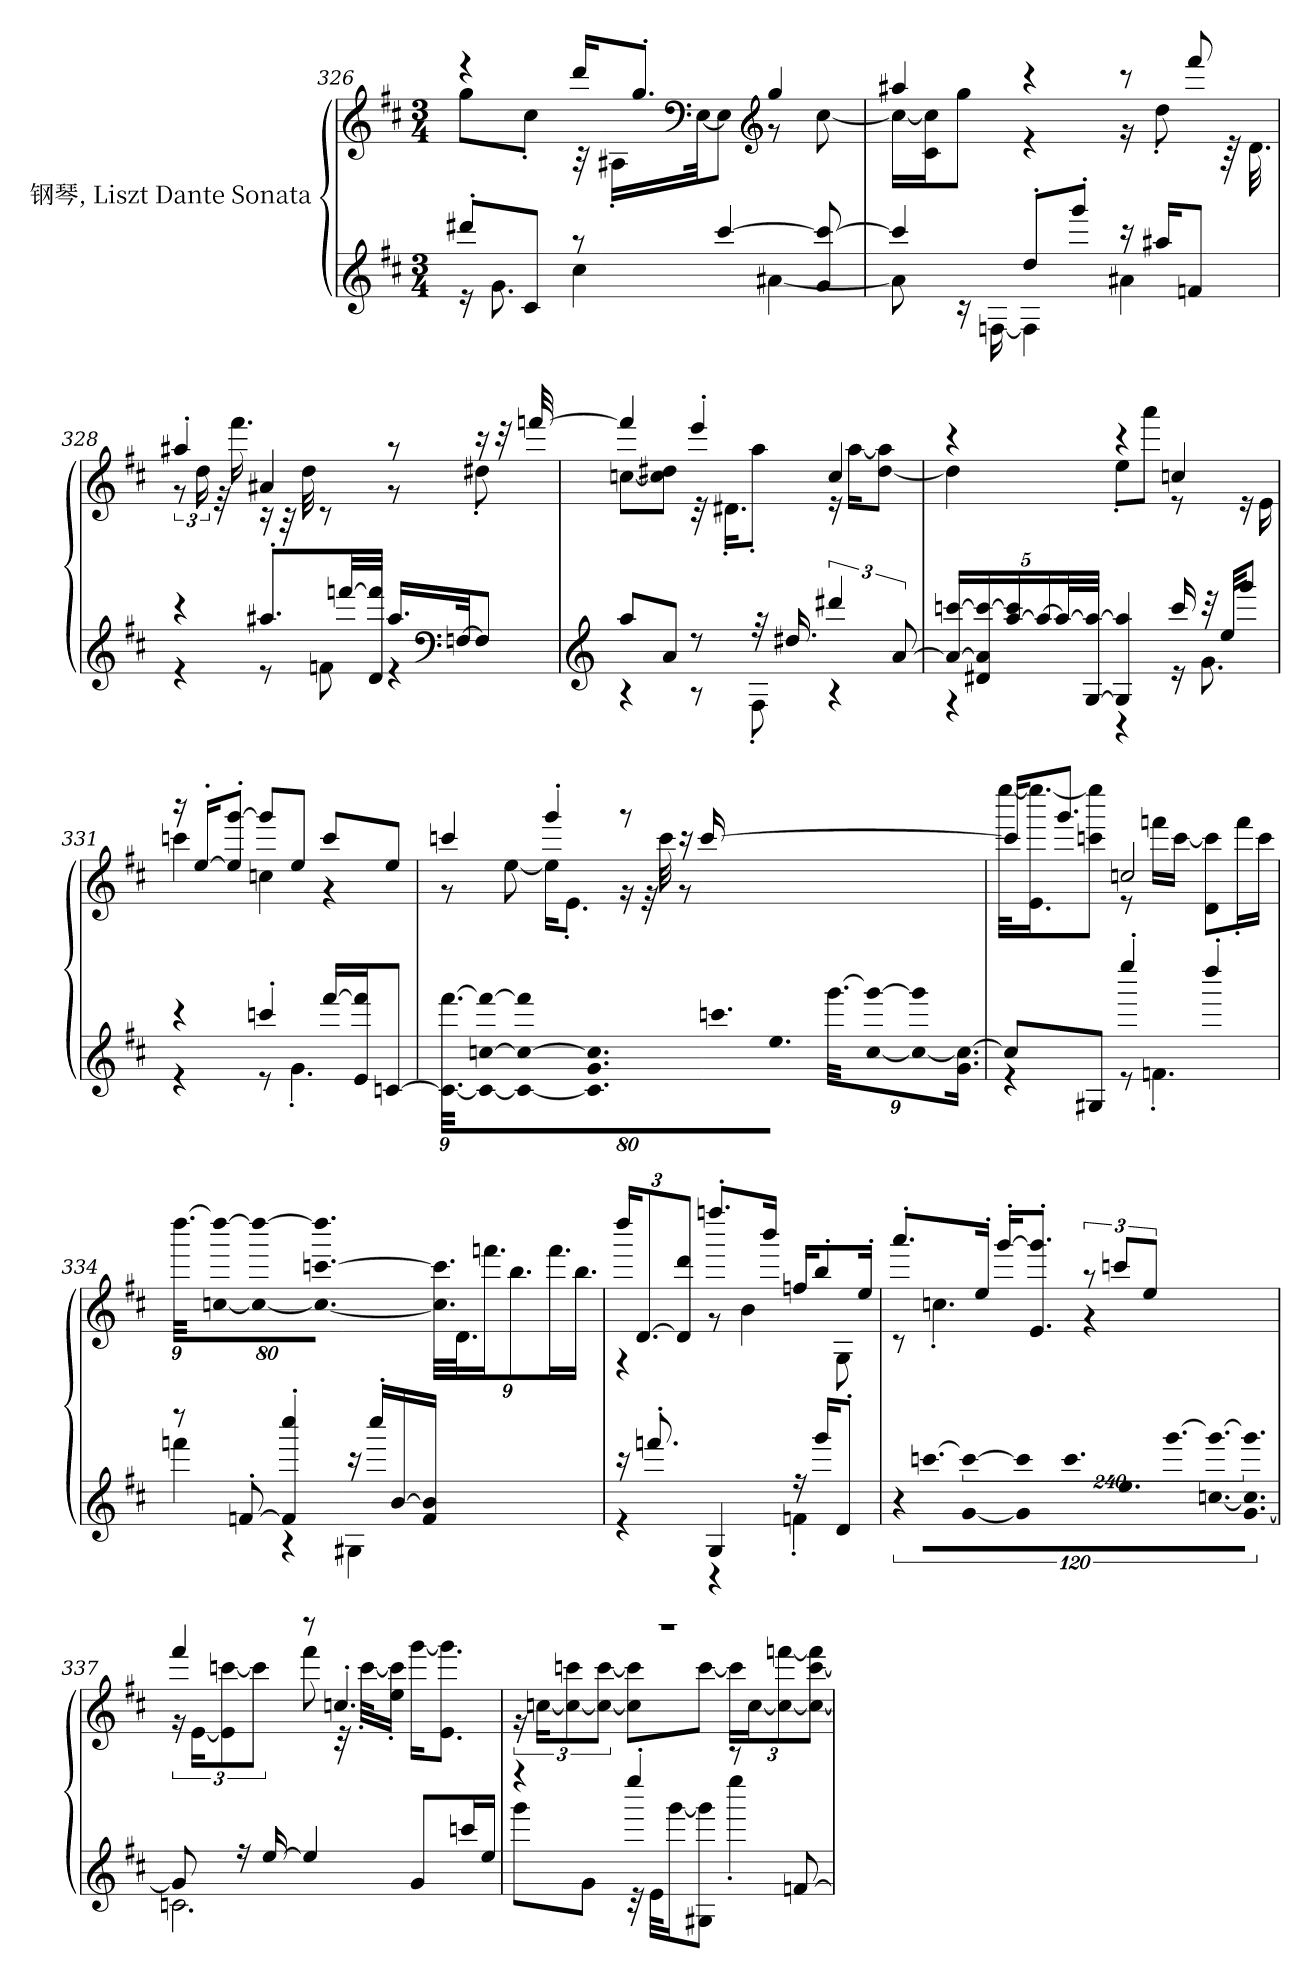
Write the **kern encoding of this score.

**kern	**kern
*part1	*part1
*staff2	*staff1
*I"钢琴, Liszt Dante Sonata	*
*clefG2	*clefG2
*k[f#c#]	*k[f#c#]
*M3/4	*M3/4
=326	=326
*^	*^
8ddd#X'/L	16r	4r	8gg\L
.	8.g\	.	.
8c#/J	.	.	8cc#'\J
8r	4cc#\	16ddd/KL	32r
.	.	.	16A#X'\LL
.	.	8.gg'/J	.
*	*	*clefF4	*
.	.	.	[32E\JK
[4ccc#/	.	.	8E\J]
*	*	*clefG2	*
.	[4a#X\	4gg/	8r
8g/ 8ccc#/_	.	.	[8cc#\
!!LO:PB:g=z	!!
=327	=327	=327	=327
4ccc#/]	8a#\]	4aa#X/	16cc#\LL_
.	.	.	16c#\ 16cc#\]J
.	16r	.	8gg\J
.	[16Fn\	.	.
8dd'/L	4F\]	4r	4r
8ggg'/J	.	.	.
16r	4a#X\	8r	16r
16aa#X/KL	.	.	8dd'\
8fn/J	.	8fff#/	.
.	.	.	64r
.	.	.	32.d\
=328	=328	=328	=328
4r	4r	4aa#X'/	12r
.	.	.	24dd\
.	.	.	32r
.	.	.	16.fff#\
8.aa#X'/L	8r	4a#X/	16r
.	.	.	32r
.	.	.	32dd\
.	8fn\	.	8r
[32fffn/LL	.	.	.
32d/ 32fff/]JJJ	.	.	.
16.aa#/LL	4r	8r	8r
*clefF4	*	*	*
[32Fn/JK	.	.	.
8F/J]	.	16r	8dd#X'\
.	.	32r	.
.	.	[32fffn/	.
!!LO:LB:g=z	!!
=329	=329	=329	=329
*clefG2	*	*	*
8aa/L	4r	4fff/]	[8ccn\L
8a/J	.	.	8cc\] 8dd#X\J
8r	8r	4eee'/	32r
.	.	.	16.d#X'\KL
32r	8F#'\	.	8aa'\J
16.dd#X/	.	.	.
6ddd#X/	4r	4cc/	16r
.	.	.	[16aa\KL
.	.	.	[8dd#\ 8aa\]J
[12a/	.	.	.
=330	=330	=330	=330
*Xbrackettup	*	*	*
20a/_ [20cccn/LL	4r	4r	4dd#\]
20d#X/ 20a/] 20ccc/_	.	.	.
[20aa/ 20ccc/]	.	.	.
20aa/_	.	.	.
40aa/L_	.	.	.
[40G/ 40aa/_JJJ	.	.	.
4G/] 4aa/]	4r	4r	8ee'\L
.	.	.	8aaa\J
16ccc/	16r	4ccn/	8r
32r	8.g\	.	.
32ee/KKL	.	.	.
8ggg/J	.	.	16r
.	.	.	16e\
!!LO:LB:g=z	!!
=331	=331	=331	=331
4r	4r	16r	4cccn\
.	.	[16ee'/KL	.
.	.	8ee/]' [8ggg/'J	.
4cccn'/	8r	8ggg/L]	4ccn\
.	4.g'\	8ee/J	.
[16fff#/LL	.	8ccc/L	4r
16e/ 16fff#/]J	.	.	.
[8cn/J	.	8ee/J	.
*v	*v	*	*
=332	=332	=332
36.c\_ [36.fff#\KKL	4cccn/	8r
!LO:N:vis=8	!	!
640%71c\_ [640%71ccn\ 640%71fff#\_	.	.
.	.	[8ee\
!LO:N:vis=64	!	!
640%9c\_ 640%9cc\_ 640%9fff#\]KKK	.	.
9.c\] 9.g\ 9.cc\]	.	.
.	4ggg'/	16ee\KL]
.	.	8.e'\J
18.cccn\L	.	.
18.ee\JJ	.	.
[36.ggg\KKL	8r	16r
!LO:N:vis=8	!	!
[640%71cc\ 640%71ggg\_	.	.
.	.	32r
.	.	32ccc\
.	16r	8r
!LO:N:vis=64	!	!
640%9cc\_ 640%9ggg\]KKL	.	.
18.g\ 18.cc\_JJ	.	.
.	[16ccc/	.
!!LO:LB:g=z	!!
=333	=333	=333
*^	*	*
8cc/L]	4r	16ccc/KL]	[32eeee\KLL
.	.	.	16.e\ 16.eeee\_J
.	.	8.ggg/J	.
8G#X/J	.	.	8cccn\ 8eeee\]J
4eeee'/	8r	2ccn/	8r
.	4.fn'\	.	16fffn\LL
.	.	.	[16ccc\JJ
4dddd'/	.	.	8d\ 8ccc\]L
.	.	.	16fff'\L
.	.	.	16ccc\JJ
*	*	*v	*v
=334	=334	=334
*	*	*Xbrackettup
8r	4fffn\	[36.dddd\KKL
!	!	!LO:N:vis=8
.	.	[640%71ccn\ 640%71dddd\_
[8fn'/	.	.
!	!	!LO:N:vis=64
.	.	640%9cc\_ 640%9dddd\_KKL
.	.	18.cc\_ [18.cccn\ 18.dddd\]JJ
4f/]' 4cccc#/'	4r	36.cc\] 36.ccc\]LLL
.	.	36.d\J
.	.	18.fffn\J
.	.	9.bb\
16r	4G#X\	.
16cccc#'/LL	.	.
.	.	18.fff\L
[16b/	.	.
.	.	18.bb\JJ
16f/ 16b/]JJ	.	.
!!LO:LB:g=z
=335	=335	=335
*	*	*^
16r	4r	24dddd/KL	4r
.	.	[12.d/	.
8.fffn'/	.	.	.
.	.	12d/] 12ddd/J	.
4G/	4r	8.ffffn'/L	8r
.	.	.	4b\
.	.	16bbb/Jk	.
16r	4fn'\	16ffn/KL	.
16ggg/KL	.	8bb'/	.
8d'/J	.	.	8G\
.	.	16ee'/Jk	.
*v	*v	*	*
=336	=336	=336
*brackettup	*	*
!LO:N:vis=16.	!	!
960%103r	8.aaa'/L	8r
!LO:N:vis=32.	!	!
[1920%103cccn\KKL	.	.
.	.	4.ccn'\
!LO:N:vis=8	!	!
[960%137g\ 960%137ccc\_	.	.
.	16ee'/Jk	.
.	[16ggg'/KL	.
!LO:N:vis=256%9	!	!
960%17g\] 960%17ccc\]KKL	.	.
.	8.e/' 8.ggg/]'J	.
!LO:N:vis=16.	!	!
960%103ccc\	.	.
!LO:N:vis=32.	!	!
1920%103ee\L	.	.
!LO:N:vis=32.	!	!
[1920%103ggg\J	.	.
*	*brackettup	*
.	12r	4r
!LO:N:vis=16.	!	!
[960%103ccn\ 960%103ggg\_	.	.
.	12cccn/L	.
!LO:N:vis=16.	!	!
[960%103g\ 960%103cc\] 960%103ggg\]JJ	.	.
.	12ee/J	.
.	1920ryy	1920ryy
!!LO:LB:g=z	!!
=337	=337	=337
*^	*	*
8g/]	2.cn\	4fff#/	24r
.	.	.	[24e\KL
.	.	.	12e\] [12cccn\
16r	.	.	.
.	.	.	12ccc\J]
[16ee/	.	.	.
4ee/]	.	8r	8fff#\
.	.	4.ccn'/	32r
.	.	.	[32ccc'\KLL
.	.	.	16ee\' 16ccc\]'JJ
8g/L	.	.	[16ggg\KL
.	.	.	8.e\ 8.ggg\]J
16cccn/L	.	.	.
16ee/JJ	.	.	.
=338	=338	=338	=338
4r	8ggg\L	2.r	24r
.	.	.	[24ccn\KL
.	.	.	12cc\_ 12cccn\
.	8g\J	.	.
.	.	.	12cc\_ [12ccc\J
4eeee'/	32r	.	8cc\] 8ccc\]L
.	32e\KLL	.	.
.	[16ggg\J	.	.
.	8G#X\ 8ggg\]J	.	[8ccc\J
*	*	*	*Xbrackettup
8r	4eeee'\	.	24ccc\LL]
.	.	.	[24cc\J
.	.	.	12cc\_ [12fffn\
[8fn/	.	.	.
.	.	.	12cc\_ [12ccc\ 12fff\]J
*v	*v	*	*
*	*v	*v
=	=
*-	*-
